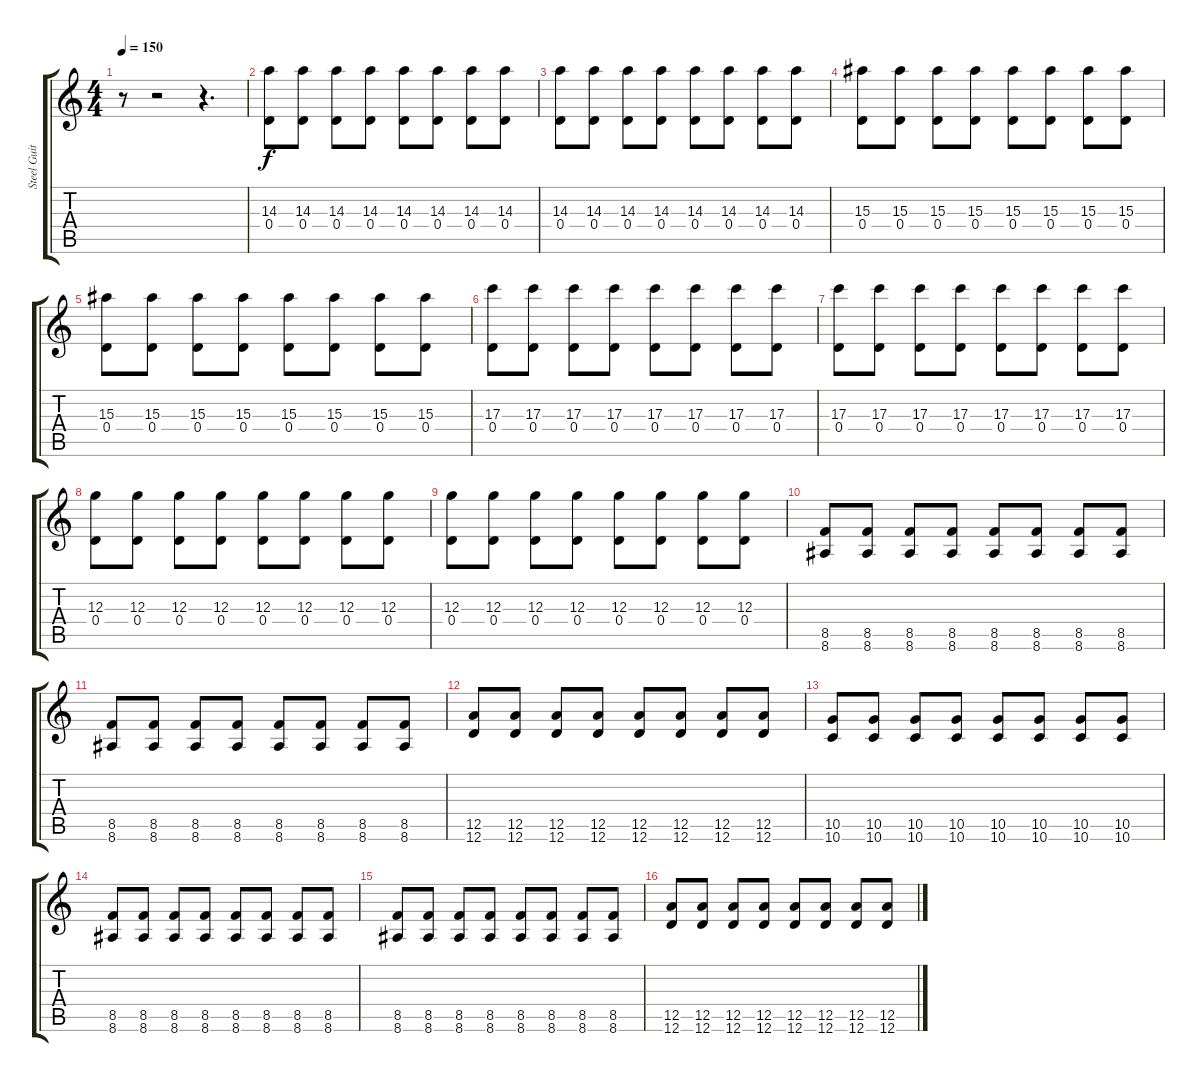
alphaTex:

\track ("Steel Guitar" "Steel Guit") {mute instrument acousticguitarsteel}
\staff {score tabs}
\tuning (E4 B3 G3 D3 A2 D2) {hide}
\ts (4 4)
\tempo 150
\clef g2
\ks c
r.8{dy f} r.2 r.4{d} |
(14.3 0.4).8 (14.3 0.4).8 (14.3 0.4).8 (14.3 0.4).8 (14.3 0.4).8 (14.3 0.4).8 (14.3 0.4).8 (14.3 0.4).8 |
(14.3 0.4).8 (14.3 0.4).8 (14.3 0.4).8 (14.3 0.4).8 (14.3 0.4).8 (14.3 0.4).8 (14.3 0.4).8 (14.3 0.4).8 |
(15.3 0.4).8 (15.3 0.4).8 (15.3 0.4).8 (15.3 0.4).8 (15.3 0.4).8 (15.3 0.4).8 (15.3 0.4).8 (15.3 0.4).8 |
(15.3 0.4).8 (15.3 0.4).8 (15.3 0.4).8 (15.3 0.4).8 (15.3 0.4).8 (15.3 0.4).8 (15.3 0.4).8 (15.3 0.4).8 |
(17.3 0.4).8 (17.3 0.4).8 (17.3 0.4).8 (17.3 0.4).8 (17.3 0.4).8 (17.3 0.4).8 (17.3 0.4).8 (17.3 0.4).8 |
(17.3 0.4).8 (17.3 0.4).8 (17.3 0.4).8 (17.3 0.4).8 (17.3 0.4).8 (17.3 0.4).8 (17.3 0.4).8 (17.3 0.4).8 |
(12.3 0.4).8 (12.3 0.4).8 (12.3 0.4).8 (12.3 0.4).8 (12.3 0.4).8 (12.3 0.4).8 (12.3 0.4).8 (12.3 0.4).8 |
(12.3 0.4).8 (12.3 0.4).8 (12.3 0.4).8 (12.3 0.4).8 (12.3 0.4).8 (12.3 0.4).8 (12.3 0.4).8 (12.3 0.4).8 |
(8.5 8.6).8 (8.5 8.6).8 (8.5 8.6).8 (8.5 8.6).8 (8.5 8.6).8 (8.5 8.6).8 (8.5 8.6).8 (8.5 8.6).8 |
(8.5 8.6).8 (8.5 8.6).8 (8.5 8.6).8 (8.5 8.6).8 (8.5 8.6).8 (8.5 8.6).8 (8.5 8.6).8 (8.5 8.6).8 |
(12.5 12.6).8 (12.5 12.6).8 (12.5 12.6).8 (12.5 12.6).8 (12.5 12.6).8 (12.5 12.6).8 (12.5 12.6).8 (12.5 12.6).8 |
(10.5 10.6).8 (10.5 10.6).8 (10.5 10.6).8 (10.5 10.6).8 (10.5 10.6).8 (10.5 10.6).8 (10.5 10.6).8 (10.5 10.6).8 |
(8.5 8.6).8 (8.5 8.6).8 (8.5 8.6).8 (8.5 8.6).8 (8.5 8.6).8 (8.5 8.6).8 (8.5 8.6).8 (8.5 8.6).8 |
(8.5 8.6).8 (8.5 8.6).8 (8.5 8.6).8 (8.5 8.6).8 (8.5 8.6).8 (8.5 8.6).8 (8.5 8.6).8 (8.5 8.6).8 |
(12.5 12.6).8 (12.5 12.6).8 (12.5 12.6).8 (12.5 12.6).8 (12.5 12.6).8 (12.5 12.6).8 (12.5 12.6).8 (12.5 12.6).8
